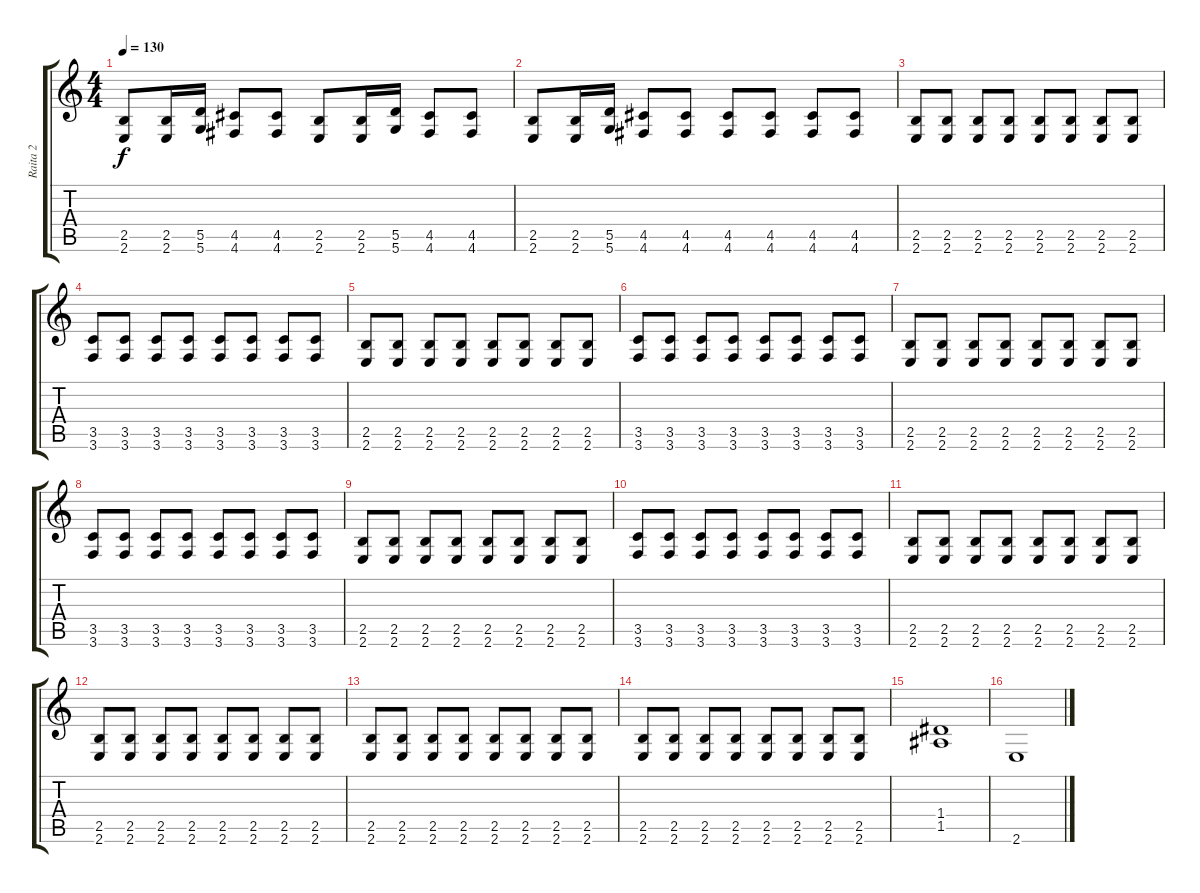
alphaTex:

\track ("Raita 2" "Raita 2") {instrument overdrivenguitar}
\staff {score tabs}
\tuning (E4 B3 G3 D3 A2 D2) {hide}
\ts (4 4)
\tempo 130
\clef g2
\ks c
(2.5 2.6).8{dy f} (2.5 2.6).16 (5.5 5.6).16 (4.5 4.6).8 (4.5 4.6).8 (2.5 2.6).8 (2.5 2.6).16 (5.5 5.6).16 (4.5 4.6).8 (4.5 4.6).8 |
(2.5 2.6).8 (2.5 2.6).16 (5.5 5.6).16 (4.5 4.6).8 (4.5 4.6).8 (4.5 4.6).8 (4.5 4.6).8 (4.5 4.6).8 (4.5 4.6).8 |
(2.5 2.6).8 (2.5 2.6).8 (2.5 2.6).8 (2.5 2.6).8 (2.5 2.6).8 (2.5 2.6).8 (2.5 2.6).8 (2.5 2.6).8 |
(3.5 3.6).8 (3.5 3.6).8 (3.5 3.6).8 (3.5 3.6).8 (3.5 3.6).8 (3.5 3.6).8 (3.5 3.6).8 (3.5 3.6).8 |
(2.5 2.6).8 (2.5 2.6).8 (2.5 2.6).8 (2.5 2.6).8 (2.5 2.6).8 (2.5 2.6).8 (2.5 2.6).8 (2.5 2.6).8 |
(3.5 3.6).8 (3.5 3.6).8 (3.5 3.6).8 (3.5 3.6).8 (3.5 3.6).8 (3.5 3.6).8 (3.5 3.6).8 (3.5 3.6).8 |
(2.5 2.6).8 (2.5 2.6).8 (2.5 2.6).8 (2.5 2.6).8 (2.5 2.6).8 (2.5 2.6).8 (2.5 2.6).8 (2.5 2.6).8 |
(3.5 3.6).8 (3.5 3.6).8 (3.5 3.6).8 (3.5 3.6).8 (3.5 3.6).8 (3.5 3.6).8 (3.5 3.6).8 (3.5 3.6).8 |
(2.5 2.6).8 (2.5 2.6).8 (2.5 2.6).8 (2.5 2.6).8 (2.5 2.6).8 (2.5 2.6).8 (2.5 2.6).8 (2.5 2.6).8 |
(3.5 3.6).8 (3.5 3.6).8 (3.5 3.6).8 (3.5 3.6).8 (3.5 3.6).8 (3.5 3.6).8 (3.5 3.6).8 (3.5 3.6).8 |
(2.5 2.6).8 (2.5 2.6).8 (2.5 2.6).8 (2.5 2.6).8 (2.5 2.6).8 (2.5 2.6).8 (2.5 2.6).8 (2.5 2.6).8 |
(2.5 2.6).8 (2.5 2.6).8 (2.5 2.6).8 (2.5 2.6).8 (2.5 2.6).8 (2.5 2.6).8 (2.5 2.6).8 (2.5 2.6).8 |
(2.5 2.6).8 (2.5 2.6).8 (2.5 2.6).8 (2.5 2.6).8 (2.5 2.6).8 (2.5 2.6).8 (2.5 2.6).8 (2.5 2.6).8 |
(2.5 2.6).8 (2.5 2.6).8 (2.5 2.6).8 (2.5 2.6).8 (2.5 2.6).8 (2.5 2.6).8 (2.5 2.6).8 (2.5 2.6).8 |
(1.4 1.5).1 |
2.6.1
